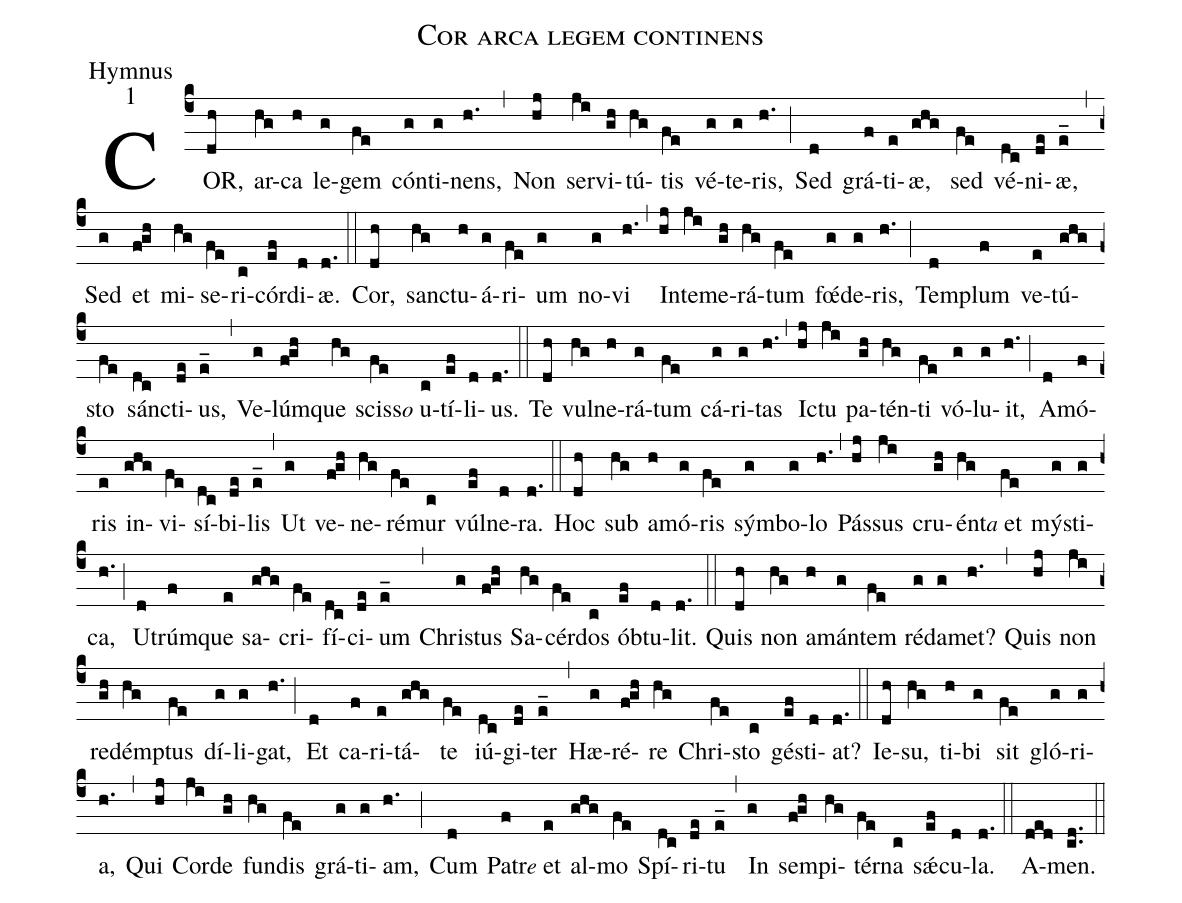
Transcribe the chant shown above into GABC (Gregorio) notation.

name:Cor arca legem continens;
office-part:Hymnus;
mode:1;
%%
(c4)
COR,(dh) ar(hg)ca(h) le(g)gem(fe) cón(g)ti(g)nens,(h.) (,)
Non(hj) ser(ji)vi(gh)tú(hg)tis(fe) vé(g)te(g)ris,(h.) (;)
Sed(d) grá(f)ti(e)æ,(ghg) sed(fe) vé(dc)ni(de)æ,(e_) (,)
Sed(g) et(f!gh) mi(hg)se(fe)ri(c)cór(ef)di(d)æ.(d.) (::)

Cor,(dh) san(hg)ctu(h)á(g)ri(fe)um(g) no(g)vi(h.) (,)
In(hj)te(ji)me(gh)rá(hg)tum(fe) fœ́(g)de(g)ris,(h.) (;)
Tem(d)plum(f) ve(e)tú(ghg)sto(fe) sán(dc)cti(de)us,(e_) (,)
Ve(g)lúm(f!gh)que(hg) scis(fe)s<e>o</e> {u}(c)tí(ef)li(d)us.(d.) (::)

Te(dh) vul(hg)ne(h)rá(g)tum(fe) cá(g)ri(g)tas(h.) (,)
I(hj)ctu(ji) pa(gh)tén(hg)ti(fe) vó(g)lu(g)it,(h.) (;)
A(d)mó(f)ris(e) in(ghg)vi(fe)sí(dc)bi(de)lis(e_) (,)
Ut(g) ve(f!gh)ne(hg)ré(fe)mur(c) vúl(ef)ne(d)ra.(d.) (::)

Hoc(dh) sub(hg) a(h)mó(g)ris(fe) sým(g)bo(g)lo(h.) (,)
Pás(hj)sus(ji) cru(gh)én(hg)t<e>a</e> {e}t(fe) mý(g)sti(g)ca,(h.) (;)
U(d)trúm(f)que(e) sa(ghg)cri(fe)fí(dc)ci(de)um(e_) (,)
Chri(g)stus(f!gh) Sa(hg)cér(fe)dos(c) ób(ef)tu(d)lit.(d.) (::)

Quis(dh) non(hg) a(h)mán(g)tem(fe) ré(g)da(g)met?(h.) (,)
Quis(hj) non(ji) re(gh)dém(hg)ptus(fe) dí(g)li(g)gat,(h.) (;)
Et(d) ca(f)ri(e)tá(ghg)te(fe) iú(dc)gi(de)ter(e_) (,)
Hæ(g)ré(f!gh)re(hg) Chri(fe)sto(c) gé(ef)sti(d)at?(d.) (::)

Ie(dh)su,(hg) ti(h)bi(g) sit(fe) gló(g)ri(g)a,(h.) (,)
Qui(hj) Cor(ji)de(gh) fun(hg)dis(fe) grá(g)ti(g)am,(h.) (;)
Cum(d) Pa(f)tr<e>e</e> {e}t(e) al(ghg)mo(fe) Spí(dc)ri(de)tu(e_) (,)
In(g) sem(f!gh)pi(hg)tér(fe)na(c) sǽ(ef)cu(d)la.(d.) (::)

A(ded)men.(c.d.) (::)
